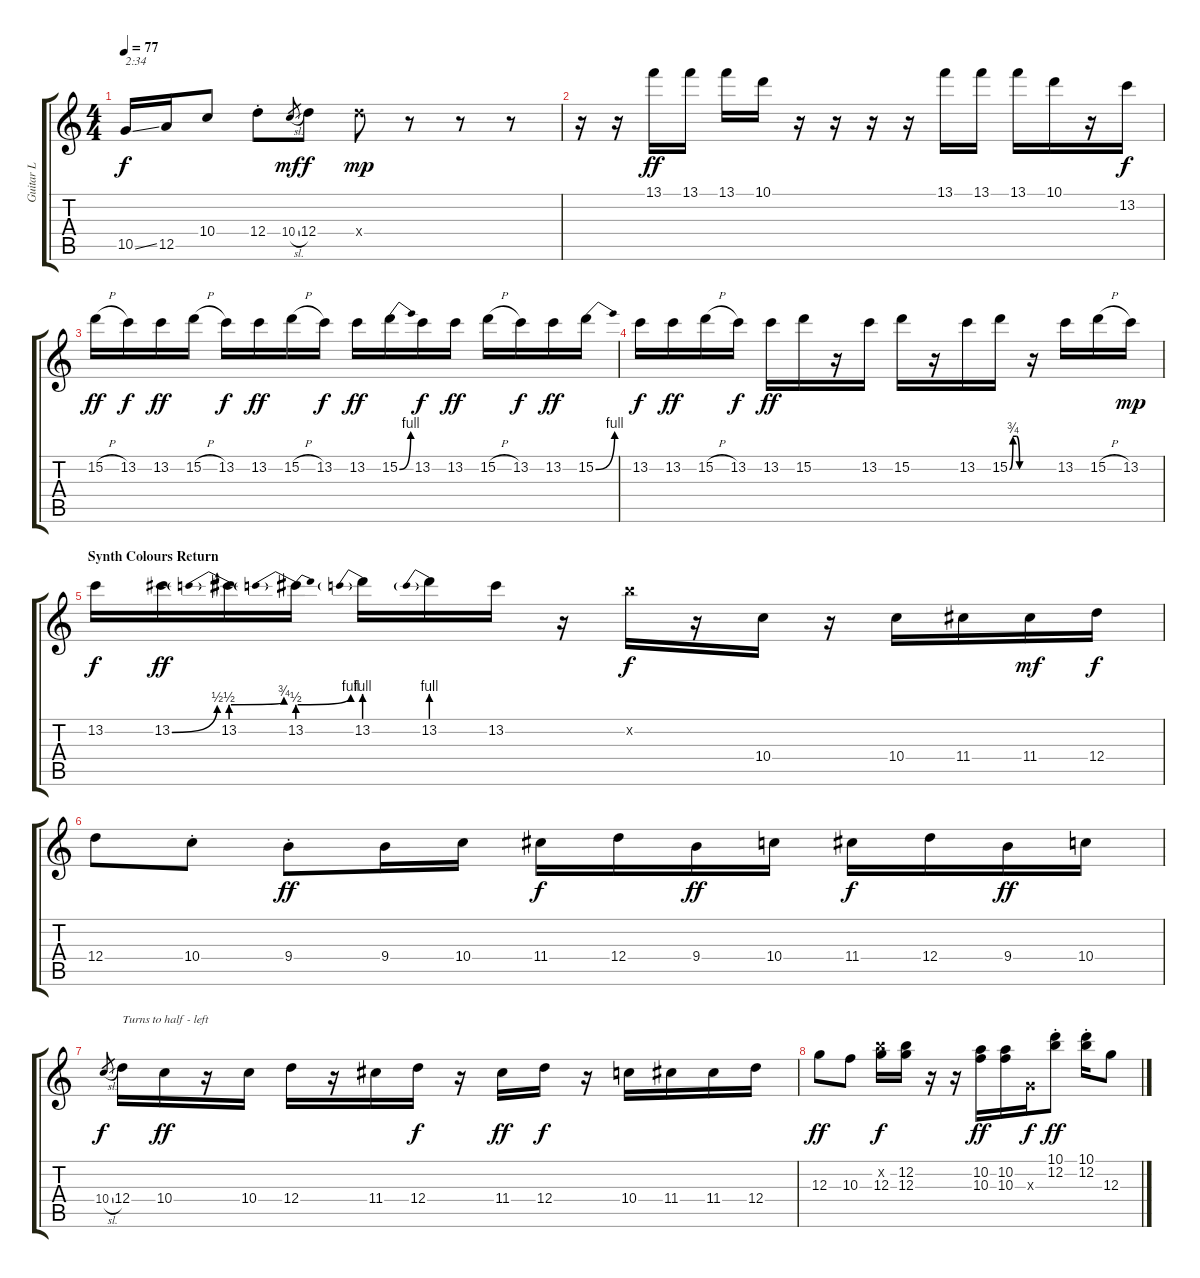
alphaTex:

\track ("Guitar L" "Guitar L") {instrument overdrivenguitar}
\staff {score tabs}
\tuning (E4 B3 G3 D3 A2 E2) {hide}
\ts (4 4)
\tempo 77
\clef g2
\ks c
10.5{ss}.16{txt "2:34" dy f} 12.5.16 10.4.8 12.4{st}.8 10.4{sl}.8{gr dy mf} 12.4.8{dy f} 12.4{x}.8{dy mp} r.8 r.8 r.8 |
r.16 r.16 13.1.16{dy ff} 13.1.16 13.1.16 10.1.16 r.16 r.16 r.16 r.16 13.1.16 13.1.16 13.1.16 10.1.16 r.16 13.2.16{dy f} |
15.2{h}.16{dy ff} 13.2.16{dy f} 13.2.16{dy ff} 15.2{h}.16 13.2.16{dy f} 13.2.16{dy ff} 15.2{h}.16 13.2.16{dy f} 13.2.16{dy ff} 15.2{be (bend 0 0 60 4)}.16 13.2.16{dy f} 13.2.16{dy ff} 15.2{h}.16 13.2.16{dy f} 13.2.16{dy ff} 15.2{be (bend 0 0 60 4)}.16 |
13.2.16{dy f} 13.2.16{dy ff} 15.2{h}.16 13.2.16{dy f} 13.2.16{dy ff} 15.2.16 r.16 13.2.16 15.2.16 r.16 13.2.16 15.2{be (custom 0 0 15 3 30 3 45 0 60 0)}.16 r.16 13.2.16 15.2{h}.16 13.2.16{dy mp} |
\section ("" "Synth Colours Return")
13.2.16{dy f} 13.2{be (bend 0 0 60 2)}.16{dy ff} 13.2{be (prebendbend 0 2 60 3)}.16 13.2{be (prebendbend 0 2 60 4)}.16 13.2{be (prebend 0 4 60 4)}.16 13.2{be (prebend 0 4 60 4)}.16 13.2.16 r.16 12.2{x}.16{dy f} r.16 10.4.16 r.16 10.4.16 11.4.16 11.4.16{dy mf} 12.4.16{dy f} |
12.4.8 10.4{st}.8 9.4{st}.8{dy ff} 9.4.16 10.4.16 11.4.16{dy f} 12.4.16 9.4.16{dy ff} 10.4.16 11.4.16{dy f} 12.4.16 9.4.16{dy ff} 10.4.16 |
10.4{sl}.8{gr dy f} 12.4.16{txt "Turns to half - left" balance 5} 10.4.16{dy ff} r.16 10.4.16 12.4.16 r.16 11.4.16 12.4.16{dy f} r.16 11.4.16{dy ff} 12.4.16{dy f} r.16 10.4.16 11.4.16 11.4.16 12.4.16 |
12.3.8{dy ff} 10.3.8 (12.2{x} 12.3).16{dy f} (12.2 12.3).16 r.16 r.16 (10.2 10.3).16{dy ff} (10.2 10.3).16 0.3{x}.16{dy f} (10.1{st} 12.2{st}).8{dy ff} (10.1{st} 12.2{st}).16 12.3.8
